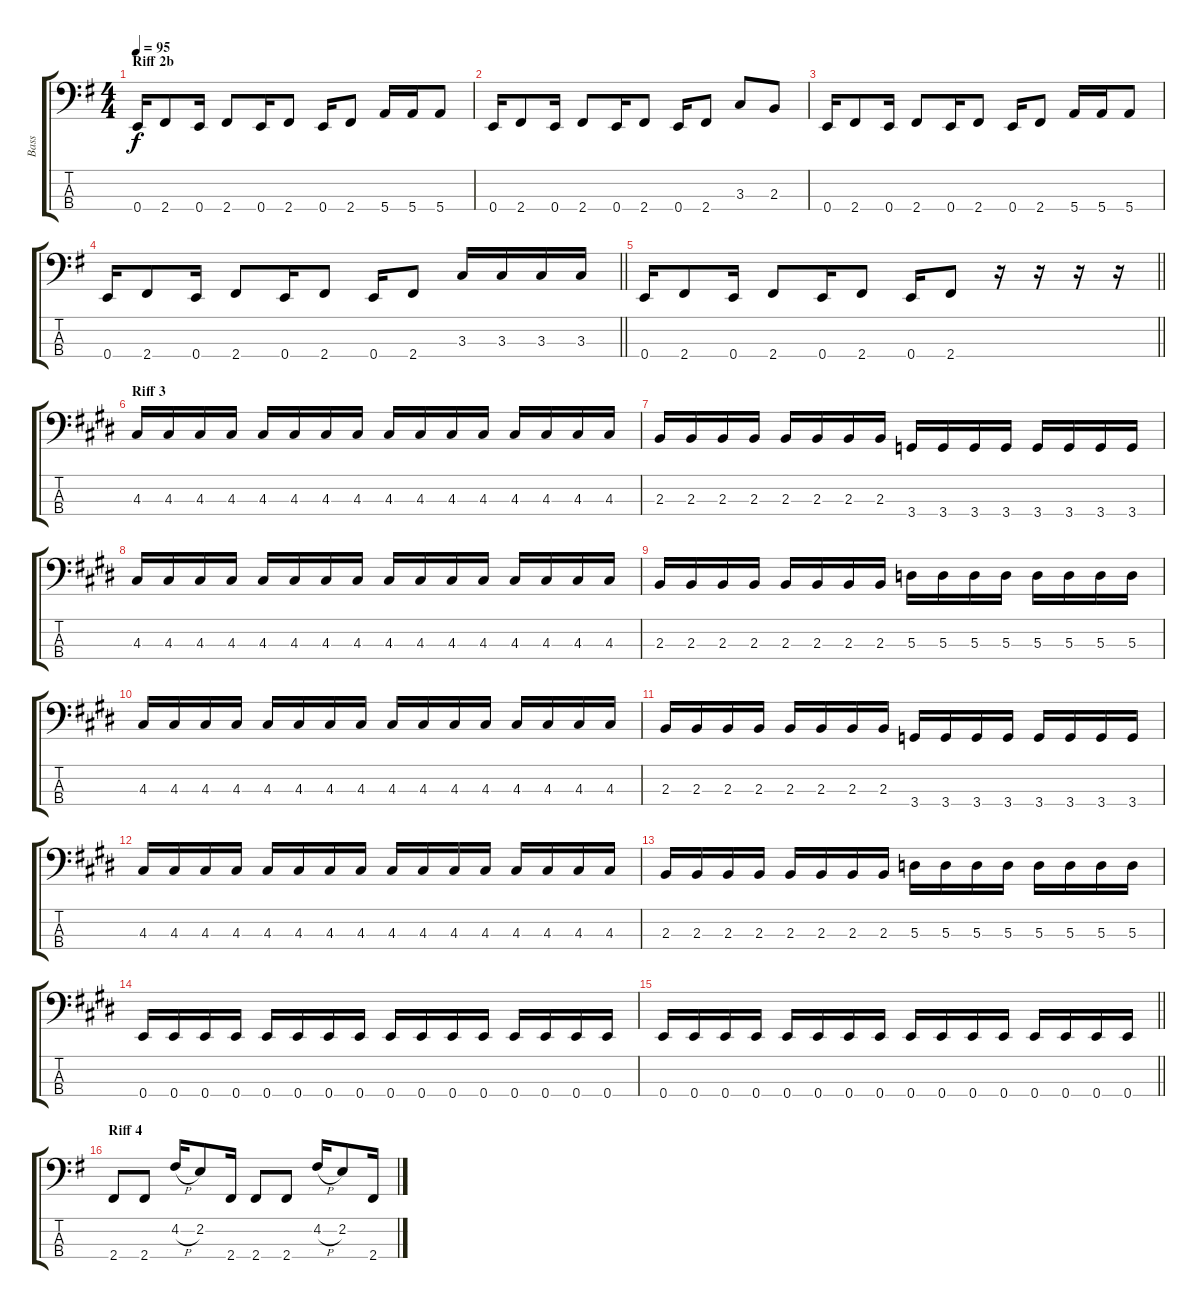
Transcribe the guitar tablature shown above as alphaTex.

\track ("Bass" "Bass") {instrument electricbassfinger}
\staff {score tabs}
\tuning (G2 D2 A1 E1) {hide}
\ts (4 4)
\section ("" "Riff 2b")
\tempo 95
\clef f4
\ks eminor
0.4.16{dy f volume 16} 2.4.8 0.4.16 2.4.8 0.4.16 2.4.8 0.4.16 2.4.8 5.4.16 5.4.16 5.4.8 |
0.4.16 2.4.8 0.4.16 2.4.8 0.4.16 2.4.8 0.4.16 2.4.8 3.3.8 2.3.8 |
0.4.16 2.4.8 0.4.16 2.4.8 0.4.16 2.4.8 0.4.16 2.4.8 5.4.16 5.4.16 5.4.8 |
\barLineRight lightlight
0.4.16 2.4.8 0.4.16 2.4.8 0.4.16 2.4.8 0.4.16 2.4.8 3.3.16 3.3.16 3.3.16 3.3.16 |
\barLineRight lightlight
0.4.16 2.4.8 0.4.16 2.4.8 0.4.16 2.4.8 0.4.16 2.4.8 r.16 r.16{volume 14 instrument synthbass2} r.16 r.16 |
\section ("" "Riff 3")
\ks c#minor
4.3.16 4.3.16 4.3.16 4.3.16 4.3.16 4.3.16 4.3.16 4.3.16 4.3.16 4.3.16 4.3.16 4.3.16 4.3.16 4.3.16 4.3.16 4.3.16 |
2.3.16 2.3.16 2.3.16 2.3.16 2.3.16 2.3.16 2.3.16 2.3.16 3.4.16 3.4.16 3.4.16 3.4.16 3.4.16 3.4.16 3.4.16 3.4.16 |
4.3.16 4.3.16 4.3.16 4.3.16 4.3.16 4.3.16 4.3.16 4.3.16 4.3.16 4.3.16 4.3.16 4.3.16 4.3.16 4.3.16 4.3.16 4.3.16 |
2.3.16 2.3.16 2.3.16 2.3.16 2.3.16 2.3.16 2.3.16 2.3.16 5.3.16 5.3.16 5.3.16 5.3.16 5.3.16 5.3.16 5.3.16 5.3.16 |
4.3.16 4.3.16 4.3.16 4.3.16 4.3.16 4.3.16 4.3.16 4.3.16 4.3.16 4.3.16 4.3.16 4.3.16 4.3.16 4.3.16 4.3.16 4.3.16 |
2.3.16 2.3.16 2.3.16 2.3.16 2.3.16 2.3.16 2.3.16 2.3.16 3.4.16 3.4.16 3.4.16 3.4.16 3.4.16 3.4.16 3.4.16 3.4.16 |
4.3.16 4.3.16 4.3.16 4.3.16 4.3.16 4.3.16 4.3.16 4.3.16 4.3.16 4.3.16 4.3.16 4.3.16 4.3.16 4.3.16 4.3.16 4.3.16 |
2.3.16 2.3.16 2.3.16 2.3.16 2.3.16 2.3.16 2.3.16 2.3.16 5.3.16 5.3.16 5.3.16 5.3.16 5.3.16 5.3.16 5.3.16 5.3.16 |
0.4.16 0.4.16 0.4.16 0.4.16 0.4.16 0.4.16 0.4.16 0.4.16 0.4.16 0.4.16 0.4.16 0.4.16 0.4.16 0.4.16 0.4.16 0.4.16 |
\barLineRight lightlight
0.4.16 0.4.16 0.4.16 0.4.16 0.4.16 0.4.16 0.4.16 0.4.16 0.4.16 0.4.16 0.4.16 0.4.16 0.4.16 0.4.16 0.4.16 0.4.16 |
\section ("" "Riff 4")
\ks eminor
2.4.8{volume 16 instrument electricbassfinger} 2.4.8 4.2{h}.16 2.2.8 2.4.16 2.4.8 2.4.8 4.2{h}.16 2.2.8 2.4.16
